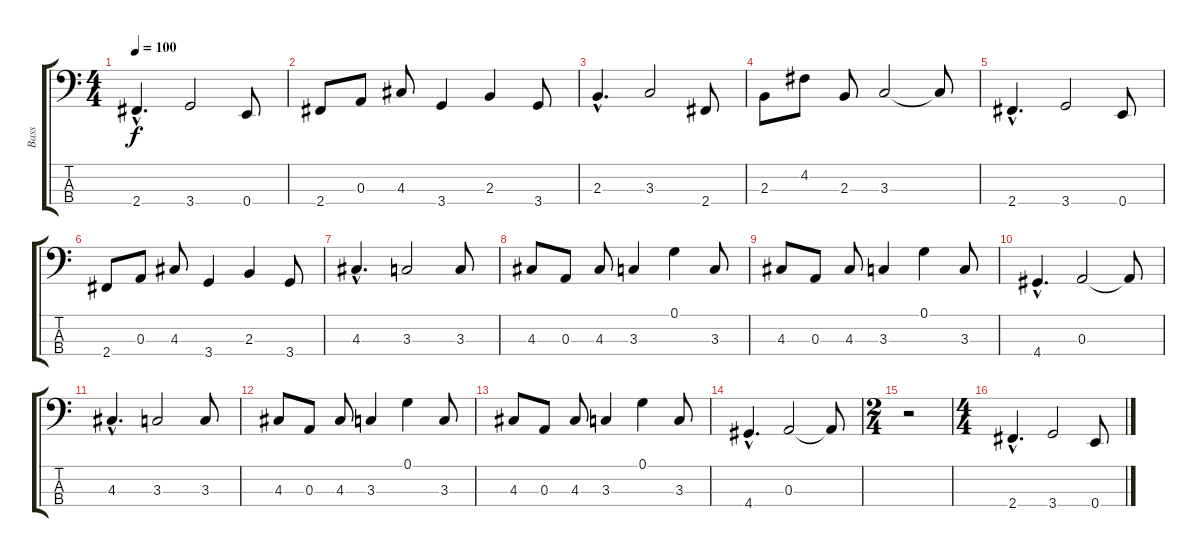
\track ("Bass" "Bass") {instrument electricbasspick}
\staff {score tabs}
\tuning (G2 D2 A1 E1) {hide}
\ts (4 4)
\tempo 100
\clef f4
\ks c
2.4{hac}.4{d dy f} 3.4.2 0.4.8 |
2.4.8 0.3.8 4.3.8 3.4.4 2.3.4 3.4.8 |
2.3{hac}.4{d} 3.3.2 2.4.8 |
2.3.8 4.2.8 2.3.8 3.3.2 3.3{t}.8 |
2.4{hac}.4{d} 3.4.2 0.4.8 |
2.4.8 0.3.8 4.3.8 3.4.4 2.3.4 3.4.8 |
4.3{hac}.4{d} 3.3.2 3.3.8 |
4.3.8 0.3.8 4.3.8 3.3.4 0.1.4 3.3.8 |
4.3.8 0.3.8 4.3.8 3.3.4 0.1.4 3.3.8 |
4.4{hac}.4{d} 0.3.2 0.3{t}.8 |
4.3{hac}.4{d} 3.3.2 3.3.8 |
4.3.8 0.3.8 4.3.8 3.3.4 0.1.4 3.3.8 |
4.3.8 0.3.8 4.3.8 3.3.4 0.1.4 3.3.8 |
4.4{hac}.4{d} 0.3.2 0.3{t}.8 |
\ts (2 4)
r.2 |
\ts (4 4)
2.4{hac}.4{d} 3.4.2 0.4.8
